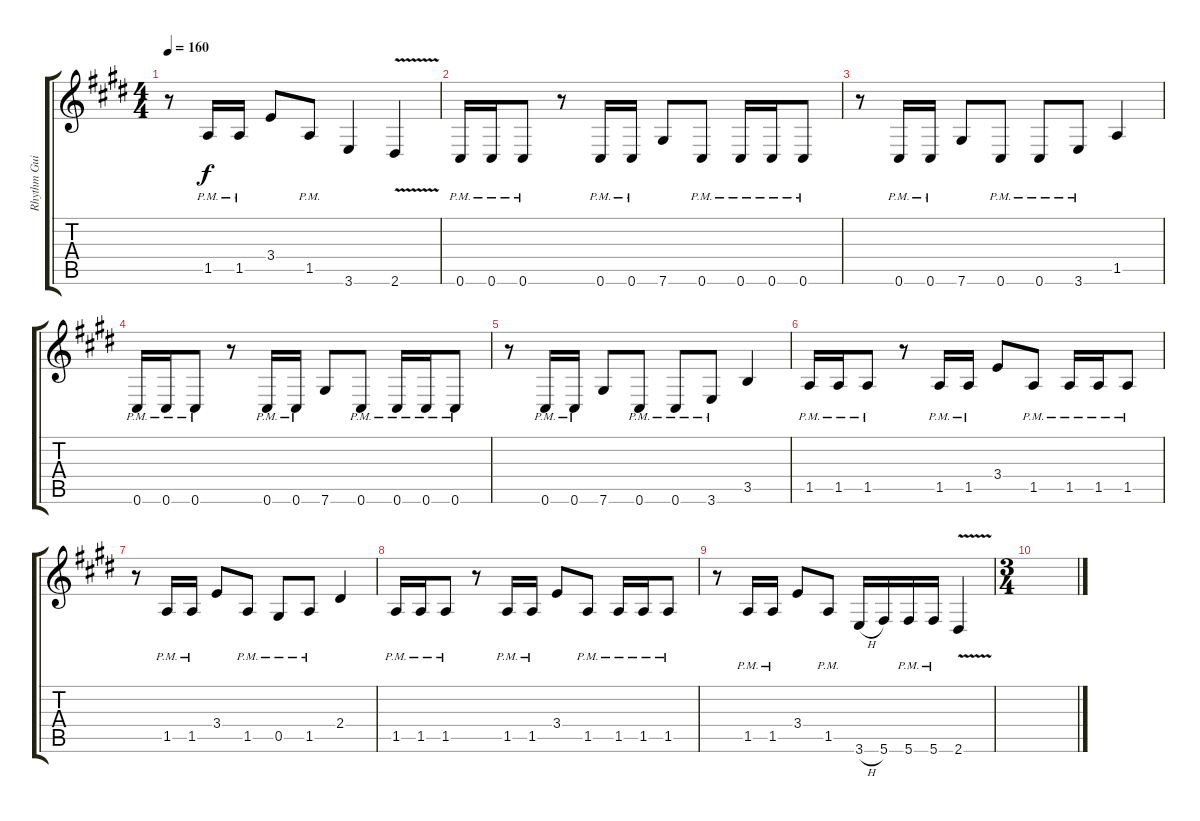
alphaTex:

\track ("Rhythm Guitar II" "Rhythm Gui") {instrument distortionguitar}
\staff {score tabs}
\tuning (Eb4 Bb3 Gb3 Db3 Ab2 Db2) {hide}
\ts (4 4)
\tempo 160
\clef g2
\ks c#minor
r.8{dy f} 1.5{pm}.16 1.5{pm}.16 3.4.8 1.5{pm}.8 3.6.4 2.6{v}.4 |
0.6{pm}.16 0.6{pm}.16 0.6{pm}.8 r.8 0.6{pm}.16 0.6{pm}.16 7.6.8 0.6{pm}.8 0.6{pm}.16 0.6{pm}.16 0.6{pm}.8 |
r.8 0.6{pm}.16 0.6{pm}.16 7.6.8 0.6{pm}.8 0.6{pm}.8 3.6{pm}.8 1.5.4 |
0.6{pm}.16 0.6{pm}.16 0.6{pm}.8 r.8 0.6{pm}.16 0.6{pm}.16 7.6.8 0.6{pm}.8 0.6{pm}.16 0.6{pm}.16 0.6{pm}.8 |
r.8 0.6{pm}.16 0.6{pm}.16 7.6.8 0.6{pm}.8 0.6{pm}.8 3.6{pm}.8 3.5.4 |
1.5{pm}.16 1.5{pm}.16 1.5{pm}.8 r.8 1.5{pm}.16 1.5{pm}.16 3.4.8 1.5{pm}.8 1.5{pm}.16 1.5{pm}.16 1.5{pm}.8 |
r.8 1.5{pm}.16 1.5{pm}.16 3.4.8 1.5{pm}.8 0.5{pm}.8 1.5{pm}.8 2.4.4 |
1.5{pm}.16 1.5{pm}.16 1.5{pm}.8 r.8 1.5{pm}.16 1.5{pm}.16 3.4.8 1.5{pm}.8 1.5{pm}.16 1.5{pm}.16 1.5{pm}.8 |
r.8 1.5{pm}.16 1.5{pm}.16 3.4.8 1.5{pm}.8 3.6{h}.16 5.6.16 5.6{pm}.16 5.6{pm}.16 2.6{v}.4 |
\ts (3 4)
